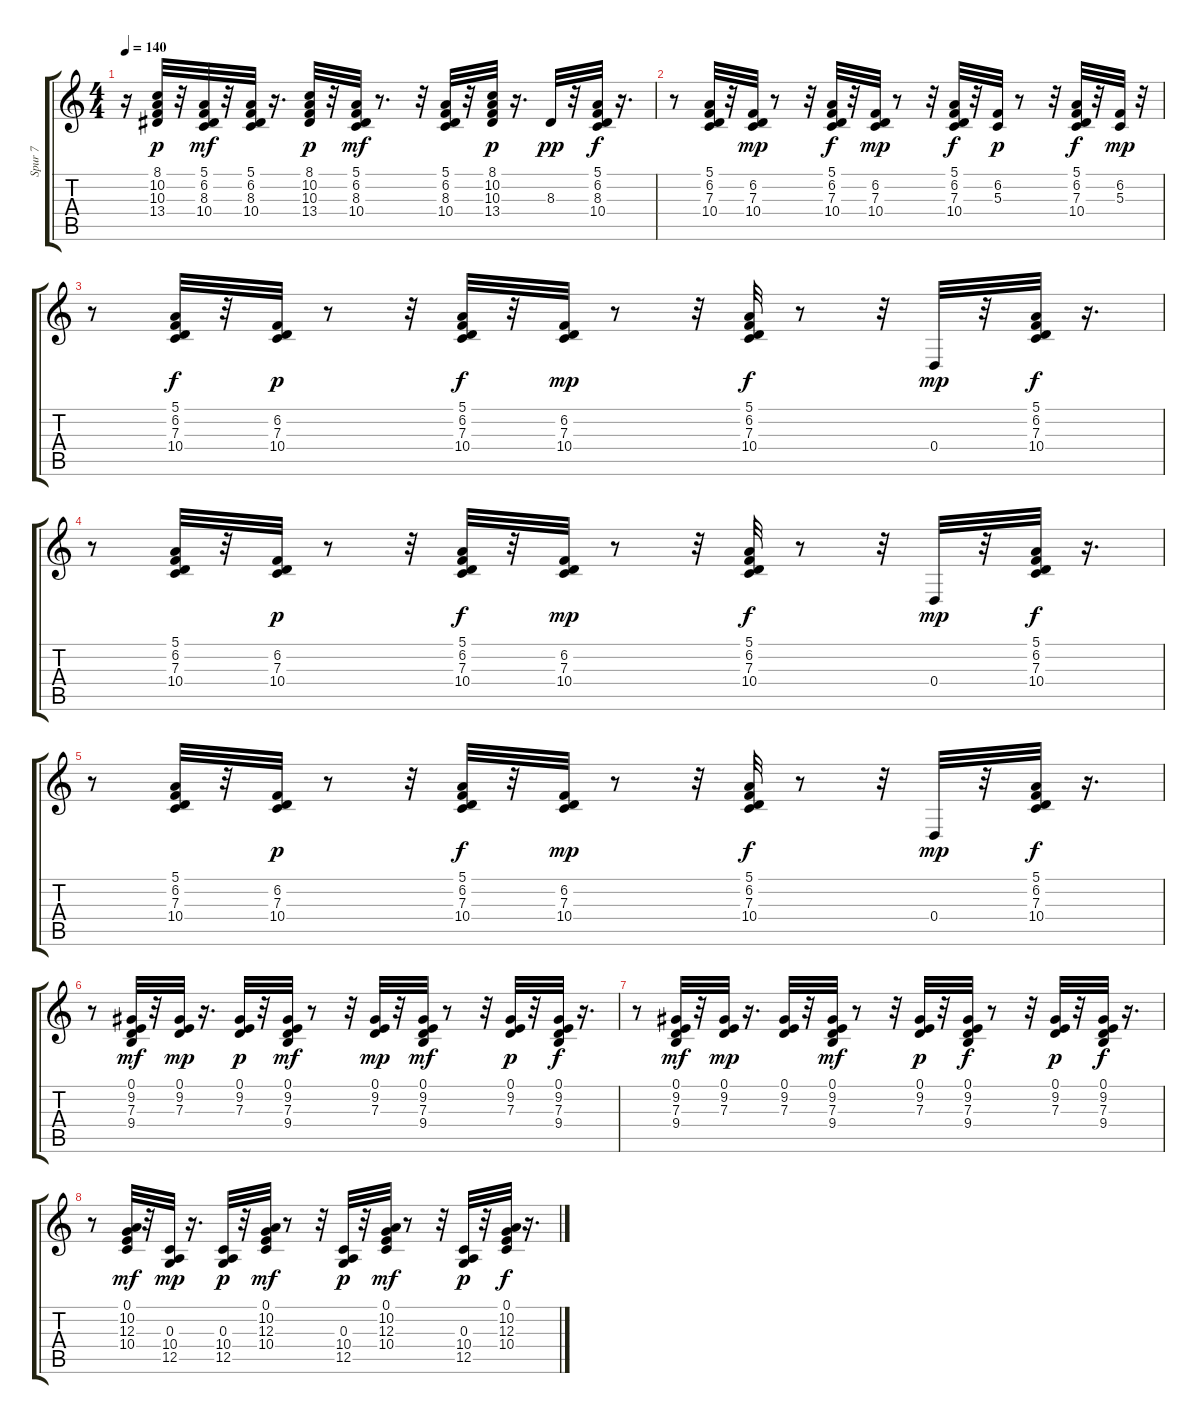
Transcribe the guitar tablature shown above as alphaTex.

\track ("Spur 7" "Spur 7") {instrument harpsichord}
\staff {score tabs}
\tuning (E4 B3 G3 D3 A2 E2) {hide}
\ts (4 4)
\tempo 140
\clef g2
\ks c
r.16{dy mf} (8.1 10.2 10.3 13.4).32{dy p} r.32 (5.1 6.2 8.3 10.4).32{dy mf} r.32 (5.1 6.2 8.3 10.4).32 r.16{d} (8.1 10.2 10.3 13.4).32{dy p} r.32 (5.1 6.2 8.3 10.4).32{dy mf} r.8{d} r.32 (5.1 6.2 8.3 10.4).32 r.32 (8.1 10.2 10.3 13.4).32{dy p} r.16{d} 8.3.32{dy pp} r.32 (5.1 6.2 8.3 10.4).32{dy f} r.16{d} |
r.8 (5.1 6.2 7.3 10.4).32 r.32 (6.2 7.3 10.4).32{dy mp} r.8 r.32 (5.1 6.2 7.3 10.4).32{dy f} r.32 (6.2 7.3 10.4).32{dy mp} r.8 r.32 (5.1 6.2 7.3 10.4).32{dy f} r.32 (6.2 5.3).32{dy p} r.8 r.32 (5.1 6.2 7.3 10.4).32{dy f} r.32 (6.2 5.3).32{dy mp} r.32 |
r.8 (5.1 6.2 7.3 10.4).32{dy f} r.32 (6.2 7.3 10.4).32{dy p} r.8 r.32 (5.1 6.2 7.3 10.4).32{dy f} r.32 (6.2 7.3 10.4).32{dy mp} r.8 r.32 (5.1 6.2 7.3 10.4).32{dy f} r.8 r.32 0.4.32{dy mp} r.32 (5.1 6.2 7.3 10.4).32{dy f} r.16{d} |
r.8 (5.1 6.2 7.3 10.4).32 r.32 (6.2 7.3 10.4).32{dy p} r.8 r.32 (5.1 6.2 7.3 10.4).32{dy f} r.32 (6.2 7.3 10.4).32{dy mp} r.8 r.32 (5.1 6.2 7.3 10.4).32{dy f} r.8 r.32 0.4.32{dy mp} r.32 (5.1 6.2 7.3 10.4).32{dy f} r.16{d} |
r.8 (5.1 6.2 7.3 10.4).32 r.32 (6.2 7.3 10.4).32{dy p} r.8 r.32 (5.1 6.2 7.3 10.4).32{dy f} r.32 (6.2 7.3 10.4).32{dy mp} r.8 r.32 (5.1 6.2 7.3 10.4).32{dy f} r.8 r.32 0.4.32{dy mp} r.32 (5.1 6.2 7.3 10.4).32{dy f} r.16{d} |
r.8 (0.1 9.2 7.3 9.4).32{dy mf} r.32 (0.1 9.2 7.3).32{dy mp} r.16{d} (0.1 9.2 7.3).32{dy p} r.32 (0.1 9.2 7.3 9.4).32{dy mf} r.8 r.32 (0.1 9.2 7.3).32{dy mp} r.32 (0.1 9.2 7.3 9.4).32{dy mf} r.8 r.32 (0.1 9.2 7.3).32{dy p} r.32 (0.1 9.2 7.3 9.4).32{dy f} r.16{d} |
r.8 (0.1 9.2 7.3 9.4).32{dy mf} r.32 (0.1 9.2 7.3).32{dy mp} r.16{d} (0.1 9.2 7.3).32 r.32 (0.1 9.2 7.3 9.4).32{dy mf} r.8 r.32 (0.1 9.2 7.3).32{dy p} r.32 (0.1 9.2 7.3 9.4).32{dy f} r.8 r.32 (0.1 9.2 7.3).32{dy p} r.32 (0.1 9.2 7.3 9.4).32{dy f} r.16{d} |
r.8 (0.1 10.2 12.3 10.4).32{dy mf} r.32 (0.3 10.4 12.5).32{dy mp} r.16{d} (0.3 10.4 12.5).32{dy p} r.32 (0.1 10.2 12.3 10.4).32{dy mf} r.8 r.32 (0.3 10.4 12.5).32{dy p} r.32 (0.1 10.2 12.3 10.4).32{dy mf} r.8 r.32 (0.3 10.4 12.5).32{dy p} r.32 (0.1 10.2 12.3 10.4).32{dy f} r.16{d}
